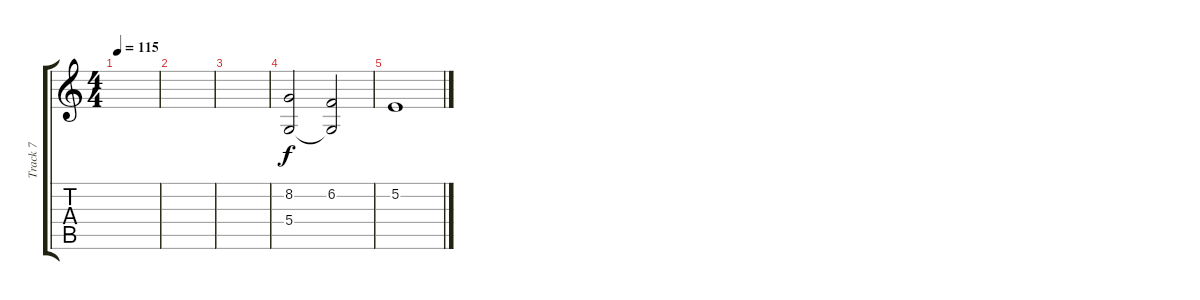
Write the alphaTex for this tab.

\track ("Track 7" "Track 7") {instrument choiraahs}
\staff {score tabs}
\tuning (E4 B3 G3 D3 A2 E2) {hide}
\ts (4 4)
\tempo 115
\clef g2
\ks c
|
|
|
(8.2 5.4).2 (6.2 5.4{t}).2 |
5.2.1
